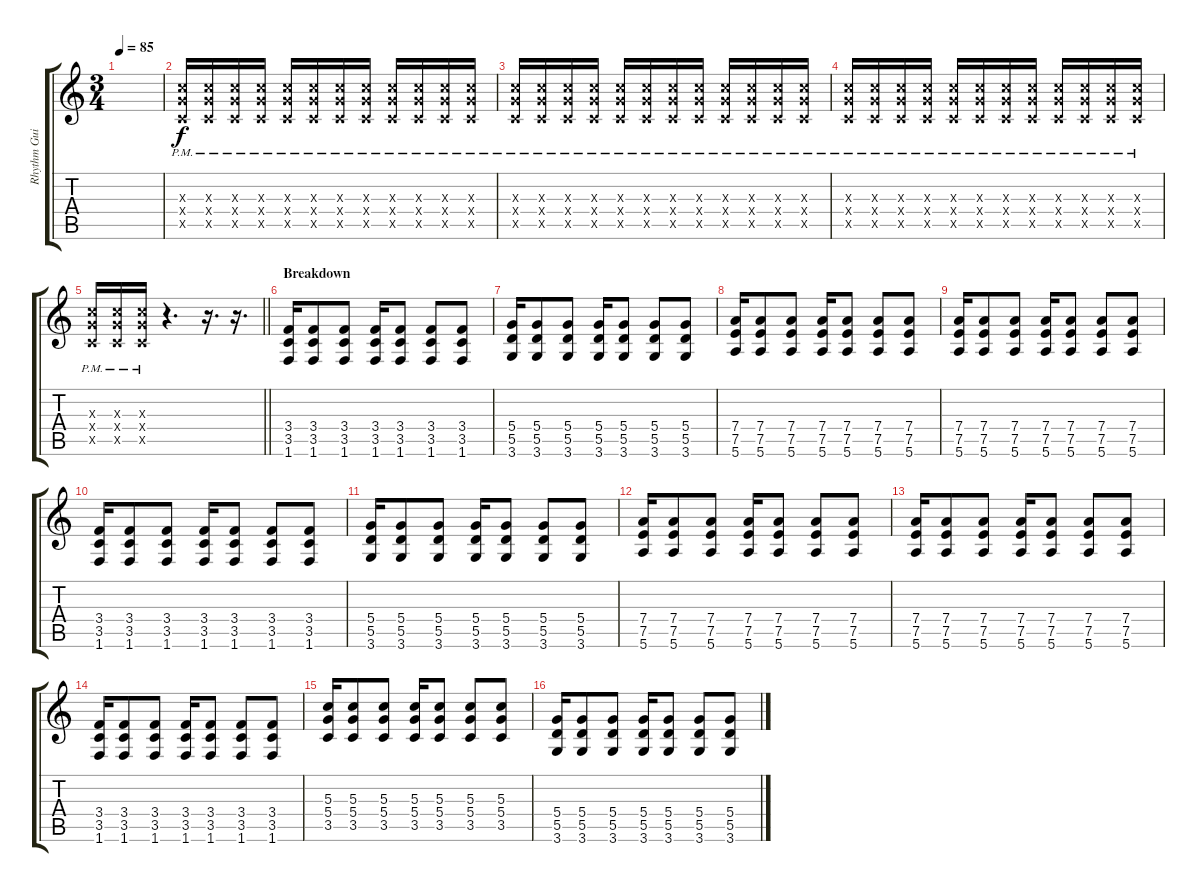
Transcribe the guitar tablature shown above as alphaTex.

\track ("Rhythm Guitar (Hassan)" "Rhythm Gui") {instrument acousticguitarsteel}
\staff {score tabs}
\tuning (E4 B3 G3 D3 A2 E2) {hide}
\ts (3 4)
\tempo 85
\clef g2
\ks c
|
(5.3{pm x} 5.4{pm x} 3.5{pm x}).16{volume 13} (5.3{pm x} 5.4{pm x} 3.5{pm x}).16 (5.3{pm x} 5.4{pm x} 3.5{pm x}).16 (5.3{pm x} 5.4{pm x} 3.5{pm x}).16 (5.3{pm x} 5.4{pm x} 3.5{pm x}).16 (5.3{pm x} 5.4{pm x} 3.5{pm x}).16 (5.3{pm x} 5.4{pm x} 3.5{pm x}).16 (5.3{pm x} 5.4{pm x} 3.5{pm x}).16 (5.3{pm x} 5.4{pm x} 3.5{pm x}).16 (5.3{pm x} 5.4{pm x} 3.5{pm x}).16 (5.3{pm x} 5.4{pm x} 3.5{pm x}).16 (5.3{pm x} 5.4{pm x} 3.5{pm x}).16 |
(5.3{pm x} 5.4{pm x} 3.5{pm x}).16 (5.3{pm x} 5.4{pm x} 3.5{pm x}).16 (5.3{pm x} 5.4{pm x} 3.5{pm x}).16 (5.3{pm x} 5.4{pm x} 3.5{pm x}).16 (5.3{pm x} 5.4{pm x} 3.5{pm x}).16 (5.3{pm x} 5.4{pm x} 3.5{pm x}).16 (5.3{pm x} 5.4{pm x} 3.5{pm x}).16 (5.3{pm x} 5.4{pm x} 3.5{pm x}).16 (5.3{pm x} 5.4{pm x} 3.5{pm x}).16 (5.3{pm x} 5.4{pm x} 3.5{pm x}).16 (5.3{pm x} 5.4{pm x} 3.5{pm x}).16 (5.3{pm x} 5.4{pm x} 3.5{pm x}).16 |
(5.3{pm x} 5.4{pm x} 3.5{pm x}).16 (5.3{pm x} 5.4{pm x} 3.5{pm x}).16 (5.3{pm x} 5.4{pm x} 3.5{pm x}).16 (5.3{pm x} 5.4{pm x} 3.5{pm x}).16 (5.3{pm x} 5.4{pm x} 3.5{pm x}).16 (5.3{pm x} 5.4{pm x} 3.5{pm x}).16 (5.3{pm x} 5.4{pm x} 3.5{pm x}).16 (5.3{pm x} 5.4{pm x} 3.5{pm x}).16 (5.3{pm x} 5.4{pm x} 3.5{pm x}).16 (5.3{pm x} 5.4{pm x} 3.5{pm x}).16 (5.3{pm x} 5.4{pm x} 3.5{pm x}).16 (5.3{pm x} 5.4{pm x} 3.5{pm x}).16 |
\barLineRight lightlight
(5.3{pm x} 5.4{pm x} 3.5{pm x}).16 (5.3{pm x} 5.4{pm x} 3.5{pm x}).16 (5.3{pm x} 5.4{pm x} 3.5{pm x}).16 r.4{d} r.16{d} r.16{d} |
\section ("" "Breakdown")
(3.4 3.5 1.6).16{volume 13 balance 8 instrument distortionguitar} (3.4 3.5 1.6).8 (3.4 3.5 1.6).8 (3.4 3.5 1.6).16 (3.4 3.5 1.6).8 (3.4 3.5 1.6).8 (3.4 3.5 1.6).8 |
(5.4 5.5 3.6).16 (5.4 5.5 3.6).8 (5.4 5.5 3.6).8 (5.4 5.5 3.6).16 (5.4 5.5 3.6).8 (5.4 5.5 3.6).8 (5.4 5.5 3.6).8 |
(7.4 7.5 5.6).16 (7.4 7.5 5.6).8 (7.4 7.5 5.6).8 (7.4 7.5 5.6).16 (7.4 7.5 5.6).8 (7.4 7.5 5.6).8 (7.4 7.5 5.6).8 |
(7.4 7.5 5.6).16 (7.4 7.5 5.6).8 (7.4 7.5 5.6).8 (7.4 7.5 5.6).16 (7.4 7.5 5.6).8 (7.4 7.5 5.6).8 (7.4 7.5 5.6).8 |
(3.4 3.5 1.6).16 (3.4 3.5 1.6).8 (3.4 3.5 1.6).8 (3.4 3.5 1.6).16 (3.4 3.5 1.6).8 (3.4 3.5 1.6).8 (3.4 3.5 1.6).8 |
(5.4 5.5 3.6).16 (5.4 5.5 3.6).8 (5.4 5.5 3.6).8 (5.4 5.5 3.6).16 (5.4 5.5 3.6).8 (5.4 5.5 3.6).8 (5.4 5.5 3.6).8 |
(7.4 7.5 5.6).16 (7.4 7.5 5.6).8 (7.4 7.5 5.6).8 (7.4 7.5 5.6).16 (7.4 7.5 5.6).8 (7.4 7.5 5.6).8 (7.4 7.5 5.6).8 |
(7.4 7.5 5.6).16 (7.4 7.5 5.6).8 (7.4 7.5 5.6).8 (7.4 7.5 5.6).16 (7.4 7.5 5.6).8 (7.4 7.5 5.6).8 (7.4 7.5 5.6).8 |
(3.4 3.5 1.6).16 (3.4 3.5 1.6).8 (3.4 3.5 1.6).8 (3.4 3.5 1.6).16 (3.4 3.5 1.6).8 (3.4 3.5 1.6).8 (3.4 3.5 1.6).8 |
(5.3 5.4 3.5).16 (5.3 5.4 3.5).8 (5.3 5.4 3.5).8 (5.3 5.4 3.5).16 (5.3 5.4 3.5).8 (5.3 5.4 3.5).8 (5.3 5.4 3.5).8 |
(5.4 5.5 3.6).16 (5.4 5.5 3.6).8 (5.4 5.5 3.6).8 (5.4 5.5 3.6).16 (5.4 5.5 3.6).8 (5.4 5.5 3.6).8 (5.4 5.5 3.6).8
